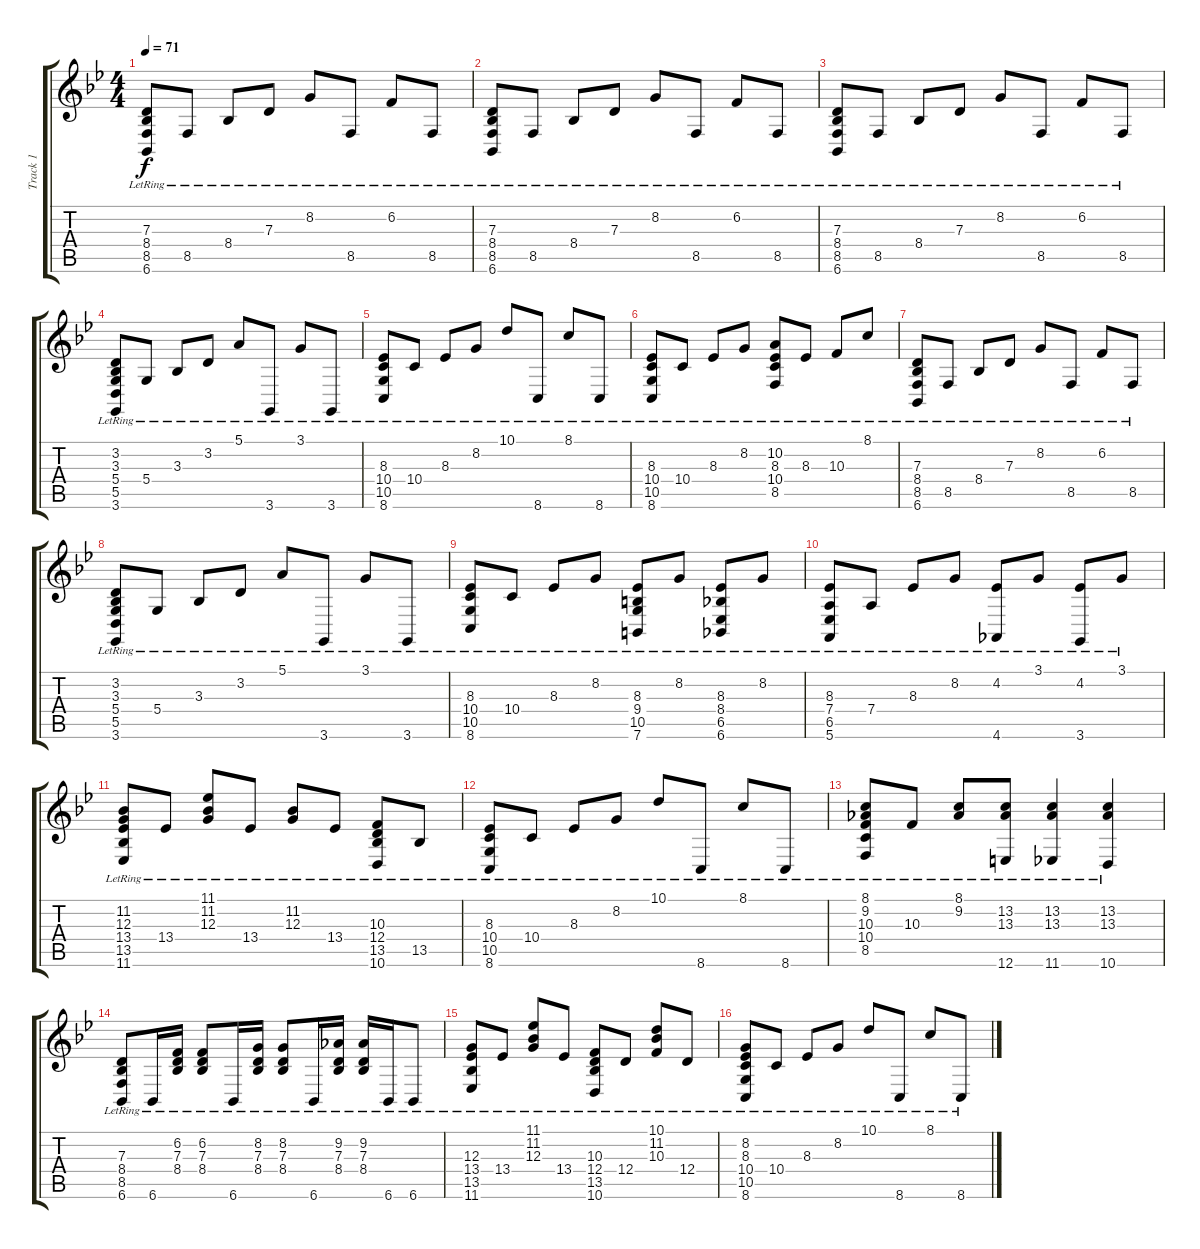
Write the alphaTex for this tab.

\track ("Track 1" "Track 1") {instrument acousticgrandpiano}
\staff {score tabs}
\tuning (E4 B3 G3 D3 A2 E2) {hide}
\ts (4 4)
\tempo 71
\clef g2
\ks bb
(7.3{lr} 8.4{lr} 8.5{lr} 6.6{lr}).8{dy f} 8.5{lr}.8 8.4{lr}.8 7.3{lr}.8 8.2{lr}.8 8.5{lr}.8 6.2{lr}.8 8.5{lr}.8 |
(7.3{lr} 8.4{lr} 8.5{lr} 6.6{lr}).8 8.5{lr}.8 8.4{lr}.8 7.3{lr}.8 8.2{lr}.8 8.5{lr}.8 6.2{lr}.8 8.5{lr}.8 |
(7.3{lr} 8.4{lr} 8.5{lr} 6.6{lr}).8 8.5{lr}.8 8.4{lr}.8 7.3{lr}.8 8.2{lr}.8 8.5{lr}.8 6.2{lr}.8 8.5{lr}.8 |
(3.2{lr} 3.3{lr} 5.4{lr} 5.5{lr} 3.6{lr}).8 5.4{lr}.8 3.3{lr}.8 3.2{lr}.8 5.1{lr}.8 3.6{lr}.8 3.1{lr}.8 3.6{lr}.8 |
(8.3{lr} 10.4{lr} 10.5{lr} 8.6{lr}).8 10.4{lr}.8 8.3{lr}.8 8.2{lr}.8 10.1{lr}.8 8.6{lr}.8 8.1{lr}.8 8.6{lr}.8 |
(8.3{lr} 10.4{lr} 10.5{lr} 8.6{lr}).8 10.4{lr}.8 8.3{lr}.8 8.2{lr}.8 (10.2{lr} 8.3{lr} 10.4{lr} 8.5{lr}).8 8.3{lr}.8 10.3{lr}.8 8.1{lr}.8 |
(7.3{lr} 8.4{lr} 8.5{lr} 6.6{lr}).8 8.5{lr}.8 8.4{lr}.8 7.3{lr}.8 8.2{lr}.8 8.5{lr}.8 6.2{lr}.8 8.5{lr}.8 |
(3.2{lr} 3.3{lr} 5.4{lr} 5.5{lr} 3.6{lr}).8 5.4{lr}.8 3.3{lr}.8 3.2{lr}.8 5.1{lr}.8 3.6{lr}.8 3.1{lr}.8 3.6{lr}.8 |
(8.3{lr} 10.4{lr} 10.5{lr} 8.6{lr}).8 10.4{lr}.8 8.3{lr}.8 8.2{lr}.8 (8.3{lr} 9.4{lr} 10.5{lr} 7.6{lr}).8 8.2{lr}.8 (8.3{lr} 8.4{lr} 6.5{lr} 6.6{lr}).8 8.2{lr}.8 |
(8.3{lr} 7.4{lr} 6.5{lr} 5.6{lr}).8 7.4{lr}.8 8.3{lr}.8 8.2{lr}.8 (4.2{lr} 4.6{lr}).8 3.1{lr}.8 (4.2{lr} 3.6{lr}).8 3.1{lr}.8 |
(11.2{lr} 12.3{lr} 13.4{lr} 13.5{lr} 11.6{lr}).8 13.4{lr}.8 (11.1{lr} 11.2{lr} 12.3{lr}).8 13.4{lr}.8 (11.2{lr} 12.3{lr}).8 13.4{lr}.8 (10.3{lr} 12.4{lr} 13.5{lr} 10.6{lr}).8 13.5{lr}.8 |
(8.3{lr} 10.4{lr} 10.5{lr} 8.6{lr}).8 10.4{lr}.8 8.3{lr}.8 8.2{lr}.8 10.1{lr}.8 8.6{lr}.8 8.1{lr}.8 8.6{lr}.8 |
(8.1{lr} 9.2{lr} 10.3{lr} 10.4{lr} 8.5{lr}).8 10.3{lr}.8 (8.1{lr} 9.2{lr}).8 (13.2{lr} 13.3{lr} 12.6{lr}).8 (13.2{lr} 13.3{lr} 11.6{lr}).4 (13.2{lr} 13.3{lr} 10.6{lr}).4 |
(7.3{lr} 8.4{lr} 8.5{lr} 6.6{lr}).8 6.6{lr}.16 (6.2{lr} 7.3{lr} 8.4{lr}).16 (6.2{lr} 7.3{lr} 8.4{lr}).8 6.6{lr}.16 (8.2{lr} 7.3{lr} 8.4{lr}).16 (8.2{lr} 7.3{lr} 8.4{lr}).8 6.6{lr}.16 (9.2{lr} 7.3{lr} 8.4{lr}).16 (9.2{lr} 7.3{lr} 8.4{lr}).16 6.6{lr}.16 6.6{lr}.8 |
(12.3{lr} 13.4{lr} 13.5{lr} 11.6{lr}).8 13.4{lr}.8 (11.1{lr} 11.2{lr} 12.3{lr}).8 13.4{lr}.8 (10.3{lr} 12.4{lr} 13.5{lr} 10.6{lr}).8 12.4{lr}.8 (10.1{lr} 11.2{lr} 10.3{lr}).8 12.4{lr}.8 |
(8.2{lr} 8.3{lr} 10.4{lr} 10.5{lr} 8.6{lr}).8 10.4{lr}.8 8.3{lr}.8 8.2{lr}.8 10.1{lr}.8 8.6{lr}.8 8.1{lr}.8 8.6{lr}.8
